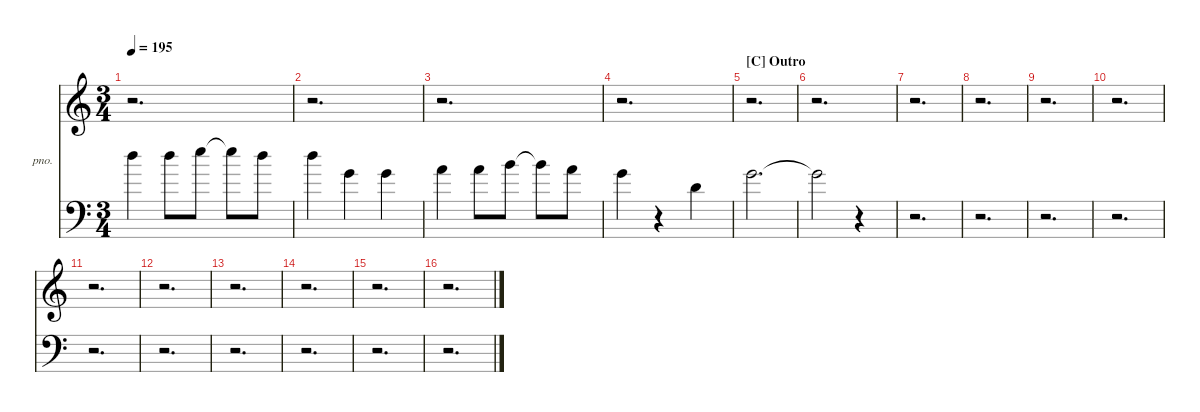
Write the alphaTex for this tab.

\hideDynamics
\bracketExtendMode nobrackets
\firstSystemTrackNameOrientation horizontal
\track ("Vocal" "pno.") {instrument acousticgrandpiano}
\staff {score}
\tuning (E4 B3 G3 D3 A2 E2)
\ts (3 4)
\tempo 195
\clef g2
\ks aminor
r.2{d dy ff} |
r.2{d} |
r.2{d} |
r.2{d} |
\section ("C" "Outro")
r.2{d} |
r.2{d} |
r.2{d} |
r.2{d} |
r.2{d} |
r.2{d} |
r.2{d} |
r.2{d} |
r.2{d} |
r.2{d} |
r.2{d} |
r.2{d}
\staff {score}
\tuning (G2 D2 A1 E1 B0)
\clef f4
\ottava regular
\simile none
\ks aminor
31.1.4{dy ff} 31.1.8 33.1.8 33.1{t}.8 31.1.8 |
31.1.4 24.1.4 24.1.4 |
26.1.4 26.1.8 28.1.8 28.1{t}.8 26.1.8 |
24.1.4 r.4 19.1.4 |
24.1.2{d} |
24.1{t}.2 r.4 |
r.2{d} |
r.2{d} |
r.2{d} |
r.2{d} |
r.2{d} |
r.2{d} |
r.2{d} |
r.2{d} |
r.2{d} |
r.2{d}
